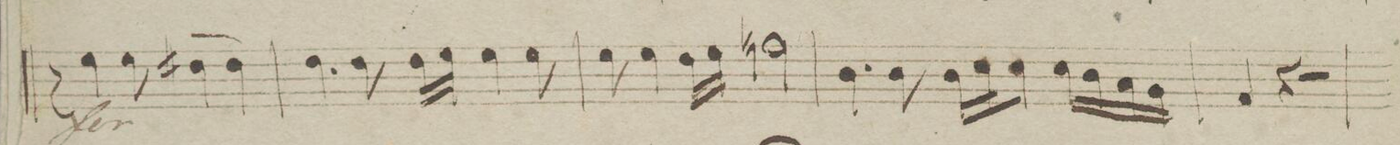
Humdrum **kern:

**kern	**dynam
*I"Clarinetto 2do. in B.	*
*clefG2	*
*k[b-]	*
*met(c)	*
*M4/4	*
8r	.
4dd\	f
8dd\	.
[4cc#X\	.
4cc#\]	.
=39	=39
4.cc\	.
8cc\	.
16cc\LL	.
16dd\JJ	.
4dd\	.
8dd\	.
=40	=40
8dd\	.
4dd\	.
16cc\LL	.
16dd\JJ	.
2ee-\	.
=41	=41
4.a\	.
8a\	.
16a\LL	.
16b-\J	.
8b-\J	.
16b-\LL	.
16a\	.
16g\	.
16f\JJ	.
=42	=42
4e/	.
4r	.
2r	.
=43	=43
*-	*-
